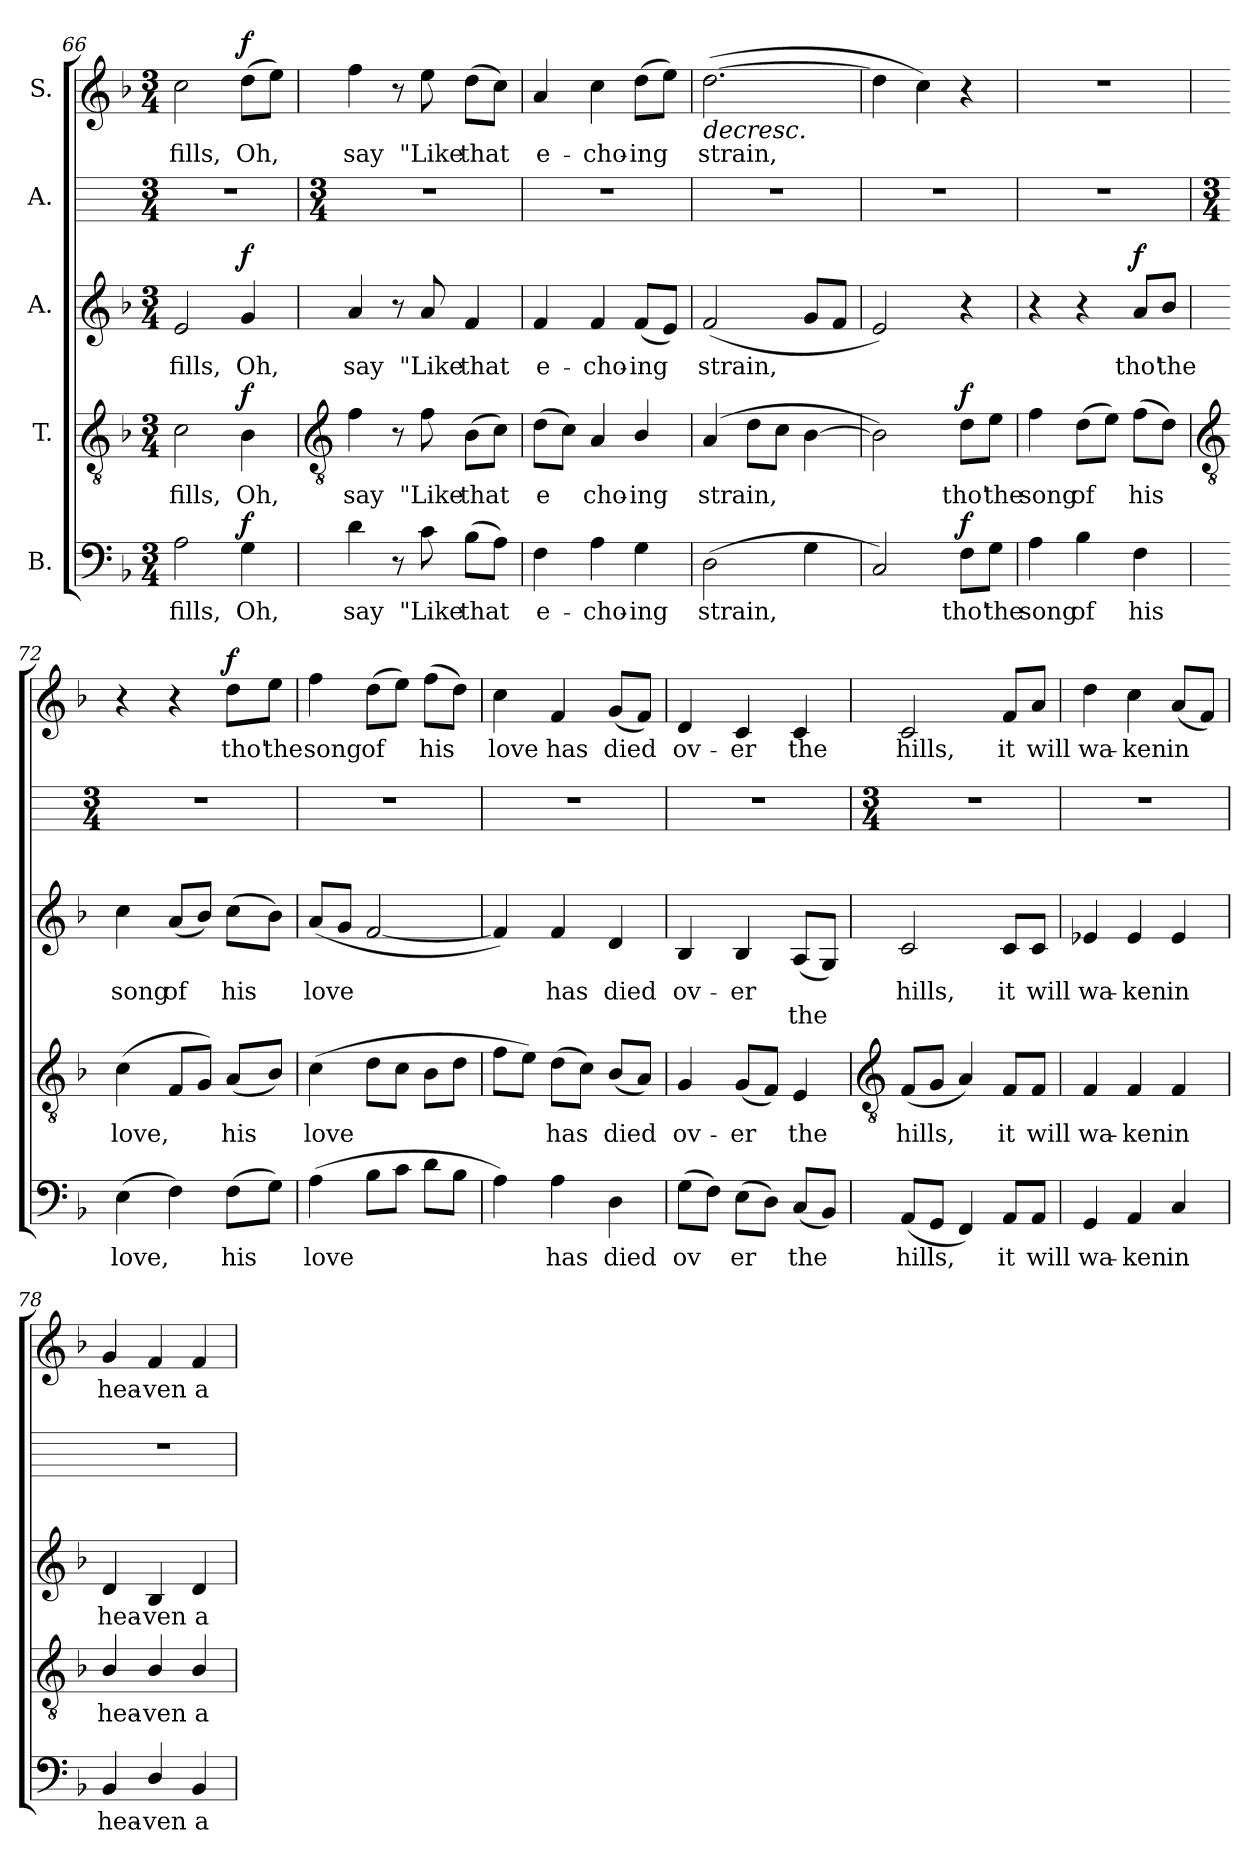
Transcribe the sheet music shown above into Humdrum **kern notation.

**kern	**text	**dynam	**kern	**text	**dynam	**kern	**text	**text	**dynam	**kern	**kern	**text	**dynam
*part5	*part5	*part5	*part4	*part4	*part4	*part3	*part3	*part3	*part3	*part2	*part1	*part1	*part1
*staff5	*staff5	*staff5	*staff4	*staff4	*staff4	*staff3	*staff3	*staff3	*staff3	*staff2	*staff1	*staff1	*staff1
*I"B.	*	*	*I"T.	*	*	*I"A.	*	*	*	*I"A.	*I"S.	*	*
*clefF4	*	*	*clefGv2	*	*	*clefG2	*	*	*	*	*clefG2	*	*
*k[b-]	*	*	*k[b-]	*	*	*k[b-]	*	*	*	*	*k[b-]	*	*
*F:	*	*	*F:	*	*	*F:	*	*	*	*	*F:	*	*
*M3/4	*	*	*M3/4	*	*	*M3/4	*	*	*	*M3/4	*M3/4	*	*
=66	=66	=66	=66	=66	=66	=66	=66	=66	=66	=66	=66	=66	=66
!	!LO:LY:b	!	!	!LO:LY:b	!	!	!LO:LY:b	!	!	!	!	!LO:LY:b	!
2A	fills,	.	2c	fills,	.	2e	fills,	.	.	2.r	2cc	fills,	.
!	!LO:LY:b	!LO:DY:a	!	!LO:LY:b	!LO:DY:a	!	!LO:LY:b	!	!LO:DY:a	!	!	!LO:LY:b	!LO:DY:a
4G	Oh,	f	4B-	Oh,	f	4g	Oh,	.	f	.	(>8ddL	Oh,	f
.	.	.	.	.	.	.	.	.	.	.	8eeJ)	.	.
!!LO:LB:g=z
=67	=67	=67	=67	=67	=67	=67	=67	=67	=67	=67	=67	=67	=67
*	*	*	*clefGv2	*	*	*	*	*	*	*	*	*	*
*	*	*	*	*	*	*	*	*	*	*M3/4	*	*	*
!	!LO:LY:b	!	!	!LO:LY:b	!	!	!LO:LY:b	!	!	!	!	!LO:LY:b	!
4d	say	.	4f	say	.	4a	say	.	.	2.r	4ff	say	.
8r	.	.	8r	.	.	8r	.	.	.	.	8r	.	.
!	!LO:LY:b	!	!	!LO:LY:b	!	!	!LO:LY:b	!	!	!	!	!LO:LY:b	!
8c	"Like	.	8f	"Like	.	8a	"Like	.	.	.	8ee	"Like	.
!	!LO:LY:b	!	!	!LO:LY:b	!	!	!LO:LY:b	!	!	!	!	!LO:LY:b	!
(>8B-L	that	.	(>8B-L	that	.	4f	that	.	.	.	(>8ddL	that	.
8AJ)	.	.	8cJ)	.	.	.	.	.	.	.	8ccJ)	.	.
=68	=68	=68	=68	=68	=68	=68	=68	=68	=68	=68	=68	=68	=68
!	!LO:LY:b	!	!	!LO:LY:b	!	!	!LO:LY:b	!	!	!	!	!LO:LY:b	!
4F	e-	.	(>8dL	e	.	4f	e-	.	.	2.r	4a	e-	.
.	.	.	8cJ)	.	.	.	.	.	.	.	.	.	.
!	!LO:LY:b	!	!	!LO:LY:b	!	!	!LO:LY:b	!	!	!	!	!LO:LY:b	!
4A	-cho-	.	4A	cho-	.	4f	-cho-	.	.	.	4cc	-cho-	.
!	!LO:LY:b	!	!	!LO:LY:b	!	!	!LO:LY:b	!	!	!	!	!LO:LY:b	!
4G	-ing	.	4B-/	-ing	.	(<8fL	-ing	.	.	.	(>8ddL	-ing	.
.	.	.	.	.	.	8eJ)	.	.	.	.	8eeJ)	.	.
=69	=69	=69	=69	=69	=69	=69	=69	=69	=69	=69	=69	=69	=69
!	!LO:LY:b	!	!	!LO:LY:b	!	!	!LO:LY:b	!	!	!	!	!LO:LY:b	!LO:HP:b
(<2D	strain,	.	(>4A	strain,	.	(<2f	strain,	.	.	2.r	(>[2.dd	strain,	>
.	.	.	8dL	.	.	.	.	.	.	.	.	.	.
.	.	.	8cJ	.	.	.	.	.	.	.	.	.	.
4G	.	.	[4B-	.	.	8gL	.	.	.	.	.	.	.
.	.	.	.	.	.	8fJ	.	.	.	.	.	.	.
=70	=70	=70	=70	=70	=70	=70	=70	=70	=70	=70	=70	=70	=70
2C)	.	.	2B-])	.	.	2e)	.	.	.	2.r	4dd]	.	.
.	.	.	.	.	.	.	.	.	.	.	4cc)	.	.
!	!LO:LY:b	!LO:DY:a	!	!LO:LY:b	!LO:DY:a	!	!	!	!	!	!	!	!
8FL	tho'	f	8dL	tho'	f	4r	.	.	.	.	4r	.	.
!	!LO:LY:b	!	!	!LO:LY:b	!	!	!	!	!	!	!	!	!
8GJ	the	.	8eJ	the	.	.	.	.	.	.	.	.	.
=71	=71	=71	=71	=71	=71	=71	=71	=71	=71	=71	=71	=71	=71
!	!LO:LY:b	!	!	!LO:LY:b	!	!	!	!	!	!	!LO:N:vis=1	!	!
4A	song	.	4f	song	.	4r	.	.	.	2.r	2.r	.	.
!	!LO:LY:b	!	!	!LO:LY:b	!	!	!	!	!	!	!	!	!
4B-	of	.	(>8dL	of	.	4r	.	.	.	.	.	.	.
.	.	.	8eJ)	.	.	.	.	.	.	.	.	.	.
!	!LO:LY:b	!	!	!LO:LY:b	!	!	!LO:LY:b	!	!LO:DY:a	!	!	!	!
4F	his	.	(>8fL	his	.	8aL	tho'	.	f	.	.	.	.
!	!	!	!	!	!	!	!LO:LY:b	!	!	!	!	!	!
.	.	.	8dJ)	.	.	8b-J	the	.	.	.	.	.	.
!!LO:LB:g=z
=72	=72	=72	=72	=72	=72	=72	=72	=72	=72	=72	=72	=72	=72
*	*	*	*clefGv2	*	*	*	*	*	*	*	*	*	*
*	*	*	*	*	*	*	*	*	*	*M3/4	*	*	*
!	!LO:LY:b	!	!	!LO:LY:b	!	!	!LO:LY:b	!	!	!	!	!	!
(>4E	love,	.	(<4c	love,	.	4cc	song	.	.	2.r	4r	.	.
!	!	!	!	!	!	!	!LO:LY:b	!	!	!	!	!	!
4F)	.	.	8FL	.	.	(<8aL	of	.	.	.	4r	.	.
.	.	.	8GJ)	.	.	8b-J)	.	.	.	.	.	.	.
!	!LO:LY:b	!	!	!LO:LY:b	!	!	!LO:LY:b	!	!	!	!	!LO:LY:b	!LO:DY:a
(>8FL	his	.	(<8AL	his	.	(>8ccL	his	.	.	.	8ddL	tho'	f
!	!	!	!	!	!	!	!	!	!	!	!	!LO:LY:b	!
8GJ)	.	.	8B-J)	.	.	8b-J)	.	.	.	.	8eeJ	the	.
=73	=73	=73	=73	=73	=73	=73	=73	=73	=73	=73	=73	=73	=73
!	!LO:LY:b	!	!	!LO:LY:b	!	!	!LO:LY:b	!	!	!	!	!LO:LY:b	!
(>4A	love	.	(>4c	love	.	(<8aL	love	.	.	2.r	4ff	song	.
.	.	.	.	.	.	8gJ	.	.	.	.	.	.	.
!	!	!	!	!	!	!	!	!	!	!	!	!LO:LY:b	!
8B-L	.	.	8dL	.	.	[2f	.	.	.	.	(>8ddL	of	.
8cJ	.	.	8cJ	.	.	.	.	.	.	.	8eeJ)	.	.
!	!	!	!	!	!	!	!	!	!	!	!	!LO:LY:b	!
8dL	.	.	8B-L	.	.	.	.	.	.	.	(>8ffL	his	.
8B-J	.	.	8dJ	.	.	.	.	.	.	.	8ddJ)	.	.
=74	=74	=74	=74	=74	=74	=74	=74	=74	=74	=74	=74	=74	=74
!	!	!	!	!	!	!	!	!	!	!	!	!LO:LY:b	!
4A)	.	.	8fL	.	.	4f])	.	.	.	2.r	4cc	love	.
.	.	.	8eJ)	.	.	.	.	.	.	.	.	.	.
!	!LO:LY:b	!	!	!LO:LY:b	!	!	!LO:LY:b	!	!	!	!	!LO:LY:b	!
4A	has	.	(>8dL	has	.	4f	has	.	.	.	4f	has	.
.	.	.	8cJ)	.	.	.	.	.	.	.	.	.	.
!	!LO:LY:b	!	!	!LO:LY:b	!	!	!LO:LY:b	!	!	!	!	!LO:LY:b	!
4D	died	.	(<8B-L	died	.	4d	died	.	.	.	(<8gL	died	.
.	.	.	8AJ)	.	.	.	.	.	.	.	8fJ)	.	.
=75	=75	=75	=75	=75	=75	=75	=75	=75	=75	=75	=75	=75	=75
!	!LO:LY:b	!	!	!LO:LY:b	!	!	!LO:LY:b	!	!	!	!	!LO:LY:b	!
(>8GL	ov	.	4G	ov-	.	4B-	ov-	.	.	2.r	4d	ov-	.
8FJ)	.	.	.	.	.	.	.	.	.	.	.	.	.
!	!LO:LY:b	!	!	!LO:LY:b	!	!	!LO:LY:b	!	!	!	!	!LO:LY:b	!
(>8EL	er	.	(<8GL	-er	.	4B-	-er	.	.	.	4c	-er	.
8DJ)	.	.	8FJ)	.	.	.	.	.	.	.	.	.	.
!	!LO:LY:b	!	!	!LO:LY:b	!	!	!	!LO:LY:b	!	!	!	!LO:LY:b	!
(<8CL	the	.	4E	the	.	(<8AL	.	the	.	.	4c	the	.
8BB-J)	.	.	.	.	.	8GJ)	.	.	.	.	.	.	.
!!LO:LB:g=z
=76	=76	=76	=76	=76	=76	=76	=76	=76	=76	=76	=76	=76	=76
*	*	*	*clefGv2	*	*	*	*	*	*	*	*	*	*
*	*	*	*	*	*	*	*	*	*	*M3/4	*	*	*
!	!LO:LY:b	!	!	!LO:LY:b	!	!	!LO:LY:b	!	!	!	!	!LO:LY:b	!
(<8AAL	hills,	.	(<8FL	hills,	.	2c	hills,	.	.	2.r	2c	hills,	.
8GGJ	.	.	8GJ	.	.	.	.	.	.	.	.	.	.
4FF)	.	.	4A)	.	.	.	.	.	.	.	.	.	.
!	!LO:LY:b	!	!	!LO:LY:b	!	!	!LO:LY:b	!	!	!	!	!LO:LY:b	!
8AAL	it	.	8FL	it	.	8cL	it	.	.	.	8fL	it	.
!	!LO:LY:b	!	!	!LO:LY:b	!	!	!LO:LY:b	!	!	!	!	!LO:LY:b	!
8AAJ	will	.	8FJ	will	.	8cJ	will	.	.	.	8aJ	will	.
=77	=77	=77	=77	=77	=77	=77	=77	=77	=77	=77	=77	=77	=77
!	!LO:LY:b	!	!	!LO:LY:b	!	!	!LO:LY:b	!	!	!	!	!LO:LY:b	!
4GG	wa-	.	4F	wa-	.	4e-X	wa-	.	.	2.r	4dd	wa-	.
!	!LO:LY:b	!	!	!LO:LY:b	!	!	!LO:LY:b	!	!	!	!	!LO:LY:b	!
4AA	-ken	.	4F	-ken	.	4e-	-ken	.	.	.	4cc	-ken	.
!	!LO:LY:b	!	!	!LO:LY:b	!	!	!LO:LY:b	!	!	!	!	!LO:LY:b	!
4C	in	.	4F	in	.	4e-	in	.	.	.	(<8aL	in	.
.	.	.	.	.	.	.	.	.	.	.	8fJ)	.	.
=78	=78	=78	=78	=78	=78	=78	=78	=78	=78	=78	=78	=78	=78
!	!LO:LY:b	!	!	!LO:LY:b	!	!	!LO:LY:b	!	!	!	!	!LO:LY:b	!
4BB-	hea-	.	4B-/	hea-	.	4d	hea-	.	.	2.r	4g	hea-	.
!	!LO:LY:b	!	!	!LO:LY:b	!	!	!LO:LY:b	!	!	!	!	!LO:LY:b	!
4D/	-ven	.	4B-/	-ven	.	4B-	-ven	.	.	.	4f	-ven	.
!	!LO:LY:b	!	!	!LO:LY:b	!	!	!LO:LY:b	!	!	!	!	!LO:LY:b	!
4BB-	a-	.	4B-/	a-	.	4d	a-	.	.	.	4f	a-	.
.	.	.	.	.	.	.	.	.	.	.	.	.	]
=	=	=	=	=	=	=	=	=	=	=	=	=	=
*-	*-	*-	*-	*-	*-	*-	*-	*-	*-	*-	*-	*-	*-
